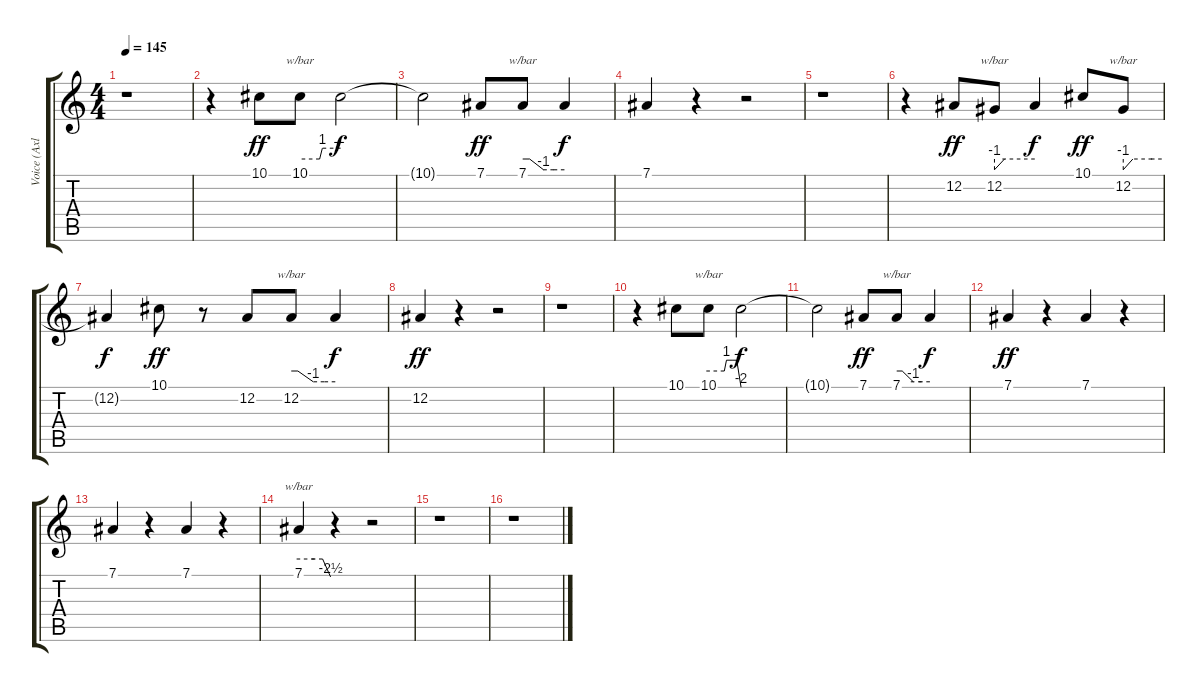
\track ("Voice (Axl)" "Voice (Axl") {instrument lead2sawtooth}
\staff {score tabs}
\tuning (Eb4 Bb3 Gb3 Db3 Ab2 Eb2) {hide}
\ts (4 4)
\tempo 145
\clef g2
\ks c
r.1{dy ff} |
r.4 10.1.8 10.1.8{tbe (custom default 0 0 29 0 33 4 60 4)} 10.1{t}.2{dy f} |
10.1{t}.2 7.1.8{dy ff} 7.1.8{tbe (custom default 0 0 10 0 30 -4 45 -4 60 -4)} 7.1{t}.4{dy f} |
7.1.4 r.4 r.2 |
r.1 |
r.4 12.2.8{dy ff} 12.2.8{tbe (custom default 0 -4 15 0 60 0)} 12.2{t}.4{dy f} 10.1.8{dy ff} 12.2.8{tbe (custom default 0 -4 15 0 45 0 60 0)} |
12.2{t}.4{dy f} 10.1.8{dy ff} r.8 12.2.8 12.2.8{tbe (custom default 0 0 9 0 30 -4 45 -4 60 -4)} 12.2{t}.4{dy f} |
12.2.4{dy ff} r.4 r.2 |
r.1 |
r.4 10.1.8 10.1.8{tbe (custom default 0 0 29 0 33 4 45 4 52 4 60 -8)} 10.1{t}.2{dy f} |
10.1{t}.2 7.1.8{dy ff} 7.1.8{tbe (custom default 0 0 10 0 30 -4 45 -4 60 -4)} 7.1{t}.4{dy f} |
7.1.4{dy ff} r.4 7.1.4 r.4 |
7.1.4 r.4 7.1.4 r.4 |
7.1.4{tbe (custom default 0 0 30 0 45 0 60 -10)} r.4 r.2 |
r.1 |
r.1
